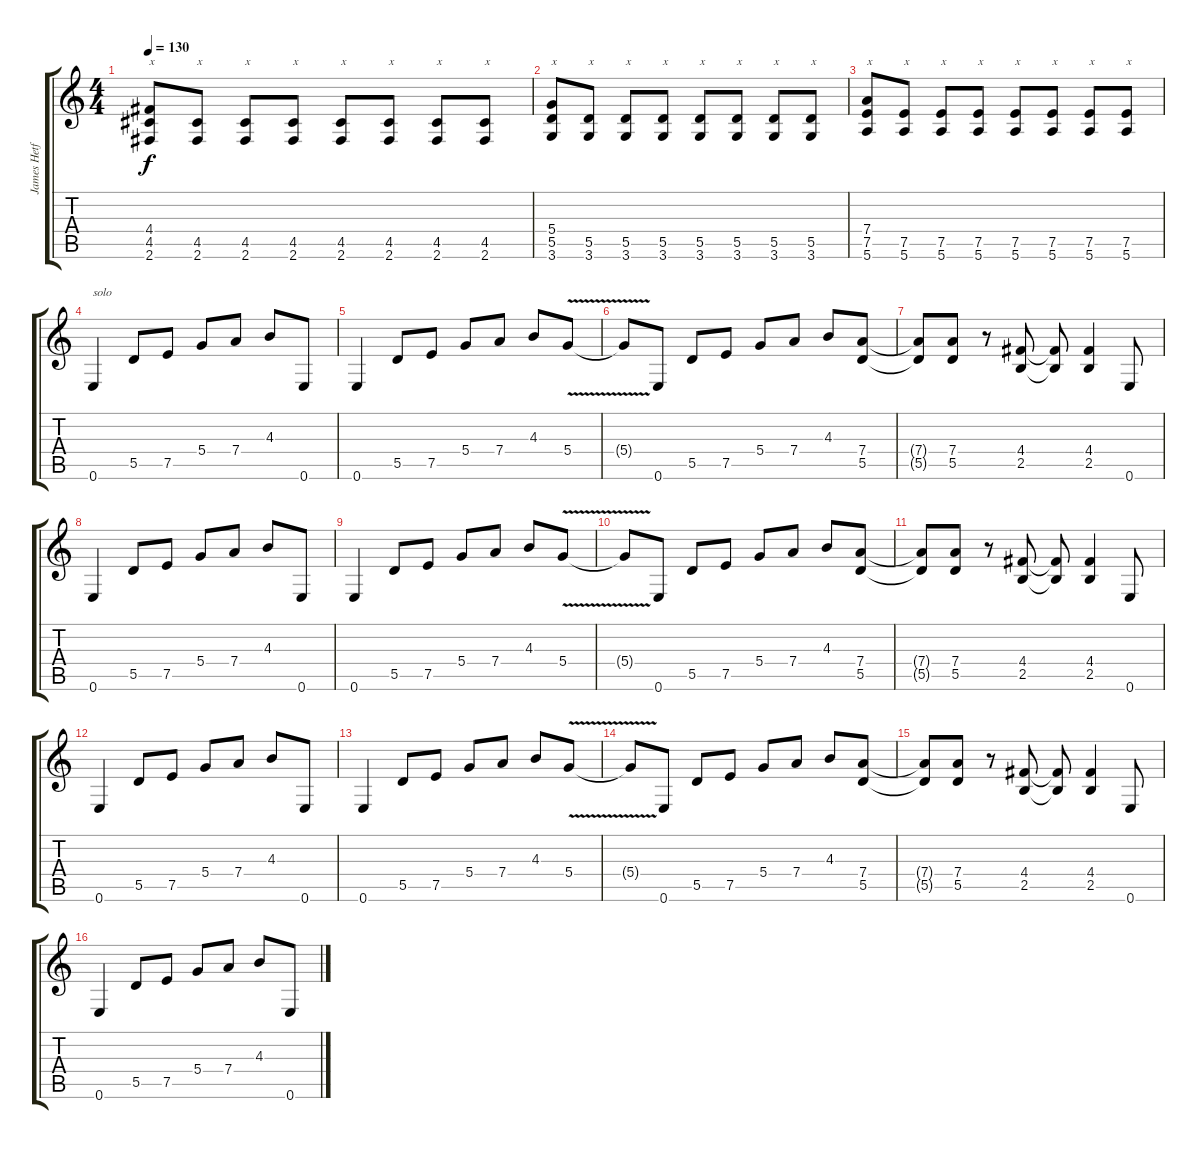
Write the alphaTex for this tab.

\track ("James Hetfield" "James Hetf") {instrument acousticguitarnylon}
\staff {score tabs}
\tuning (E4 B3 G3 D3 A2 E2) {hide}
\ts (4 4)
\tempo 130
\clef g2
\ks c
(4.4 4.5 2.6).8{txt "x" dy f} (4.5 2.6).8{txt "x"} (4.5 2.6).8{txt "x"} (4.5 2.6).8{txt "x"} (4.5 2.6).8{txt "x"} (4.5 2.6).8{txt "x"} (4.5 2.6).8{txt "x"} (4.5 2.6).8{txt "x"} |
(5.4 5.5 3.6).8{txt "x"} (5.5 3.6).8{txt "x"} (5.5 3.6).8{txt "x"} (5.5 3.6).8{txt "x"} (5.5 3.6).8{txt "x"} (5.5 3.6).8{txt "x"} (5.5 3.6).8{txt "x"} (5.5 3.6).8{txt "x"} |
(7.4 7.5 5.6).8{txt "x"} (7.5 5.6).8{txt "x"} (7.5 5.6).8{txt "x"} (7.5 5.6).8{txt "x"} (7.5 5.6).8{txt "x"} (7.5 5.6).8{txt "x"} (7.5 5.6).8{txt "x"} (7.5 5.6).8{txt "x"} |
0.6.4{txt "solo" volume 15 instrument overdrivenguitar} 5.5.8 7.5.8 5.4.8 7.4.8 4.3.8 0.6.8 |
0.6.4 5.5.8 7.5.8 5.4.8 7.4.8 4.3.8 5.4{v}.8 |
5.4{t}.8 0.6.8 5.5.8 7.5.8 5.4.8 7.4.8 4.3.8 (7.4 5.5).8 |
(7.4{t} 5.5{t}).8 (7.4 5.5).8 r.8 (4.4 2.5).8 (4.4{t} 2.5{t}).8 (4.4 2.5).4 0.6.8 |
0.6.4 5.5.8 7.5.8 5.4.8 7.4.8 4.3.8 0.6.8 |
0.6.4 5.5.8 7.5.8 5.4.8 7.4.8 4.3.8 5.4{v}.8 |
5.4{t}.8 0.6.8 5.5.8 7.5.8 5.4.8 7.4.8 4.3.8 (7.4 5.5).8 |
(7.4{t} 5.5{t}).8 (7.4 5.5).8 r.8 (4.4 2.5).8 (4.4{t} 2.5{t}).8 (4.4 2.5).4 0.6.8 |
0.6.4 5.5.8 7.5.8 5.4.8 7.4.8 4.3.8 0.6.8 |
0.6.4 5.5.8 7.5.8 5.4.8 7.4.8 4.3.8 5.4{v}.8 |
5.4{t}.8 0.6.8 5.5.8 7.5.8 5.4.8 7.4.8 4.3.8 (7.4 5.5).8 |
(7.4{t} 5.5{t}).8 (7.4 5.5).8 r.8 (4.4 2.5).8 (4.4{t} 2.5{t}).8 (4.4 2.5).4 0.6.8 |
0.6.4 5.5.8 7.5.8 5.4.8 7.4.8 4.3.8 0.6.8
